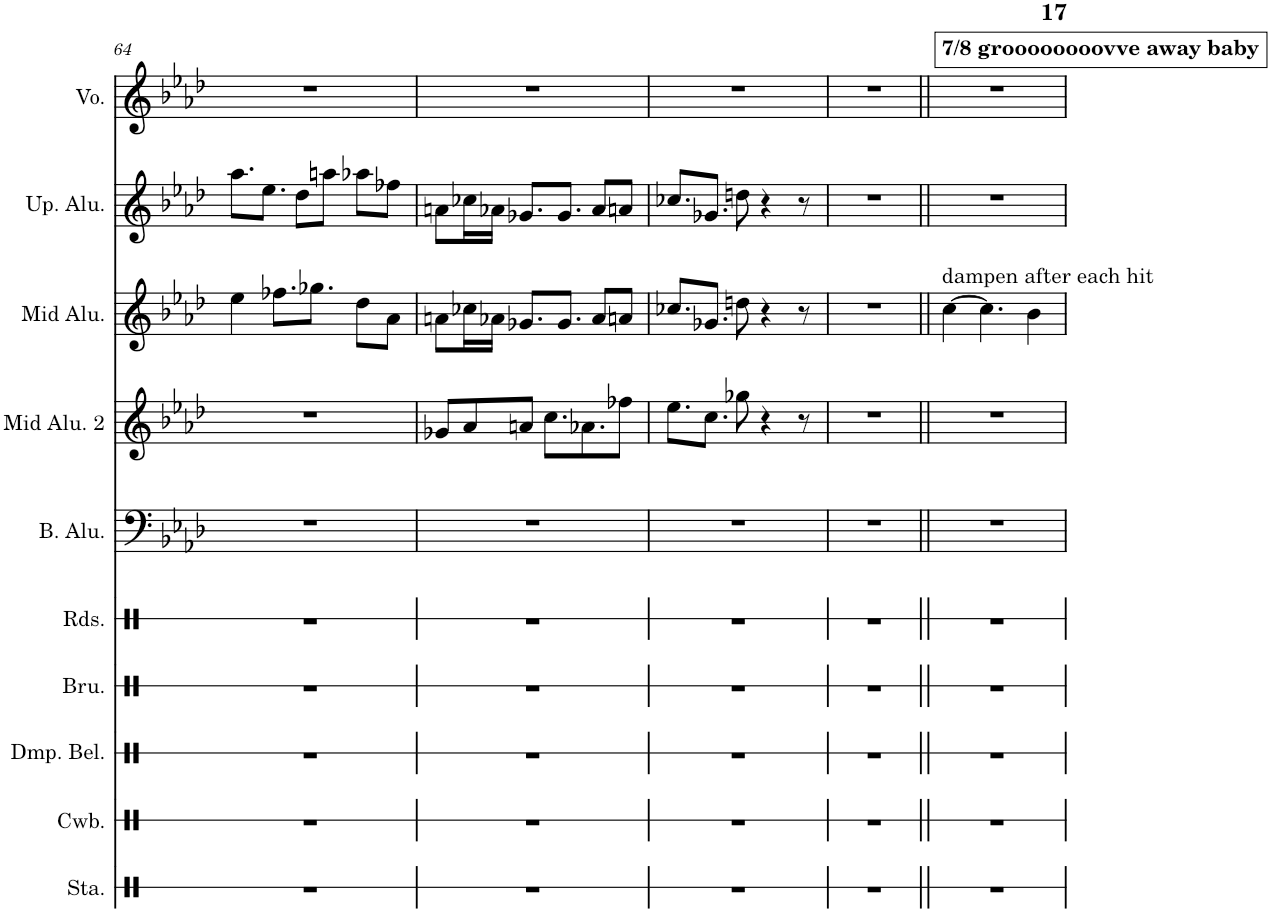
**kern	**kern	**kern	**kern	**kern	**kern	**kern	**kern	**kern	**kern
*part10	*part9	*part8	*part7	*part6	*part5	*part4	*part3	*part2	*part1
*staff10	*staff9	*staff8	*staff7	*staff6	*staff5	*staff4	*staff3	*staff2	*staff1
*I"Stamp	*I"Metal Dampened Bell	*I"Dampened Bell	*I"Brushes on Dampened Bell	*I"Rods on Dampened Bell	*I"Bass Aluphone	*I"Mid Aluphone 2	*I"Mid Aluphone	*I"Upper Aluphone	*I"Voice
*I'Sta.	*	*I'Dmp. Bel.	*I'Bru.	*I'Rds.	*I'B. Alu.	*I'Mid Alu. 2	*I'Mid Alu.	*I'Up. Alu.	*I'Vo.
!!LO:PB:g=z
*clefX	*clefX	*clefX	*clefX	*clefX	*clefF4	*clefG2	*clefG2	*clefG2	*clefG2
*	*	*	*	*	*Trd-7c-12	*Trd-7c-12	*Trd-7c-12	*Trd-14c-24	*
*k[]	*k[]	*k[]	*k[]	*k[]	*k[b-e-a-d-]	*k[b-e-a-d-]	*k[b-e-a-d-]	*k[b-e-a-d-]	*k[b-e-a-d-]
*M7/8	*M7/8	*M7/8	*M7/8	*M7/8	*M7/8	*M7/8	*M7/8	*M7/8	*M7/8
=64	=64	=64	=64	=64	=64	=64	=64	=64	=64
2..r	2..r	2..r	2..r	2..r	2..r	2..r	4ee-\	8.aa-\L	2..r
.	.	.	.	.	.	.	.	8.ee-\J	.
.	.	.	.	.	.	.	8.ff-X\L	.	.
.	.	.	.	.	.	.	.	8dd-\L	.
.	.	.	.	.	.	.	8.gg-X\J	.	.
.	.	.	.	.	.	.	.	8aan\J	.
.	.	.	.	.	.	.	8dd-\L	8aa-X\L	.
.	.	.	.	.	.	.	8a-\J	8ff-X\J	.
=65	=65	=65	=65	=65	=65	=65	=65	=65	=65
2..r	2..r	2..r	2..r	2..r	2..r	8g-X/L	8an\L	8an\L	2..r
.	.	.	.	.	.	8a-/	16cc-X\L	16cc-X\L	.
.	.	.	.	.	.	.	16a-X\JJ	16a-X\JJ	.
.	.	.	.	.	.	8an/J	8.g-X/L	8.g-X/L	.
.	.	.	.	.	.	8.cc\L	.	.	.
.	.	.	.	.	.	.	8.g-/J	8.g-/J	.
.	.	.	.	.	.	8.a-X\	.	.	.
.	.	.	.	.	.	.	8a-/L	8a-/L	.
.	.	.	.	.	.	8ff-X\J	8an/J	8an/J	.
=66	=66	=66	=66	=66	=66	=66	=66	=66	=66
2..r	2..r	2..r	2..r	2..r	2..r	8.ee-\L	8.cc-X/L	8.cc-X/L	2..r
.	.	.	.	.	.	8.cc\J	8.g-X/J	8.g-X/J	.
.	.	.	.	.	.	8gg-X\	8ddn\	8ddn\	.
.	.	.	.	.	.	4r	4r	4r	.
.	.	.	.	.	.	8r	8r	8r	.
=67	=67	=67	=67	=67	=67	=67	=67	=67	=67
2..r	2..r	2..r	2..r	2..r	2..r	2..r	2..r	2..r	2..r
=68||	=68||	=68||	=68||	=68||	=68||	=68||	=68||	=68||	=68||
!	!	!	!	!	!	!	!	!	!LO:TX:a:B:t=7/8 groooooooovve away baby
!	!	!	!	!	!	!	!LO:TX:a:t=dampen after each hit	!	!
2..r	2..r	2..r	2..r	2..r	2..r	2..r	[4cc\	2..r	2..r
.	.	.	.	.	.	.	4.cc\]	.	.
.	.	.	.	.	.	.	4b-\	.	.
=	=	=	=	=	=	=	=	=	=
*-	*-	*-	*-	*-	*-	*-	*-	*-	*-
